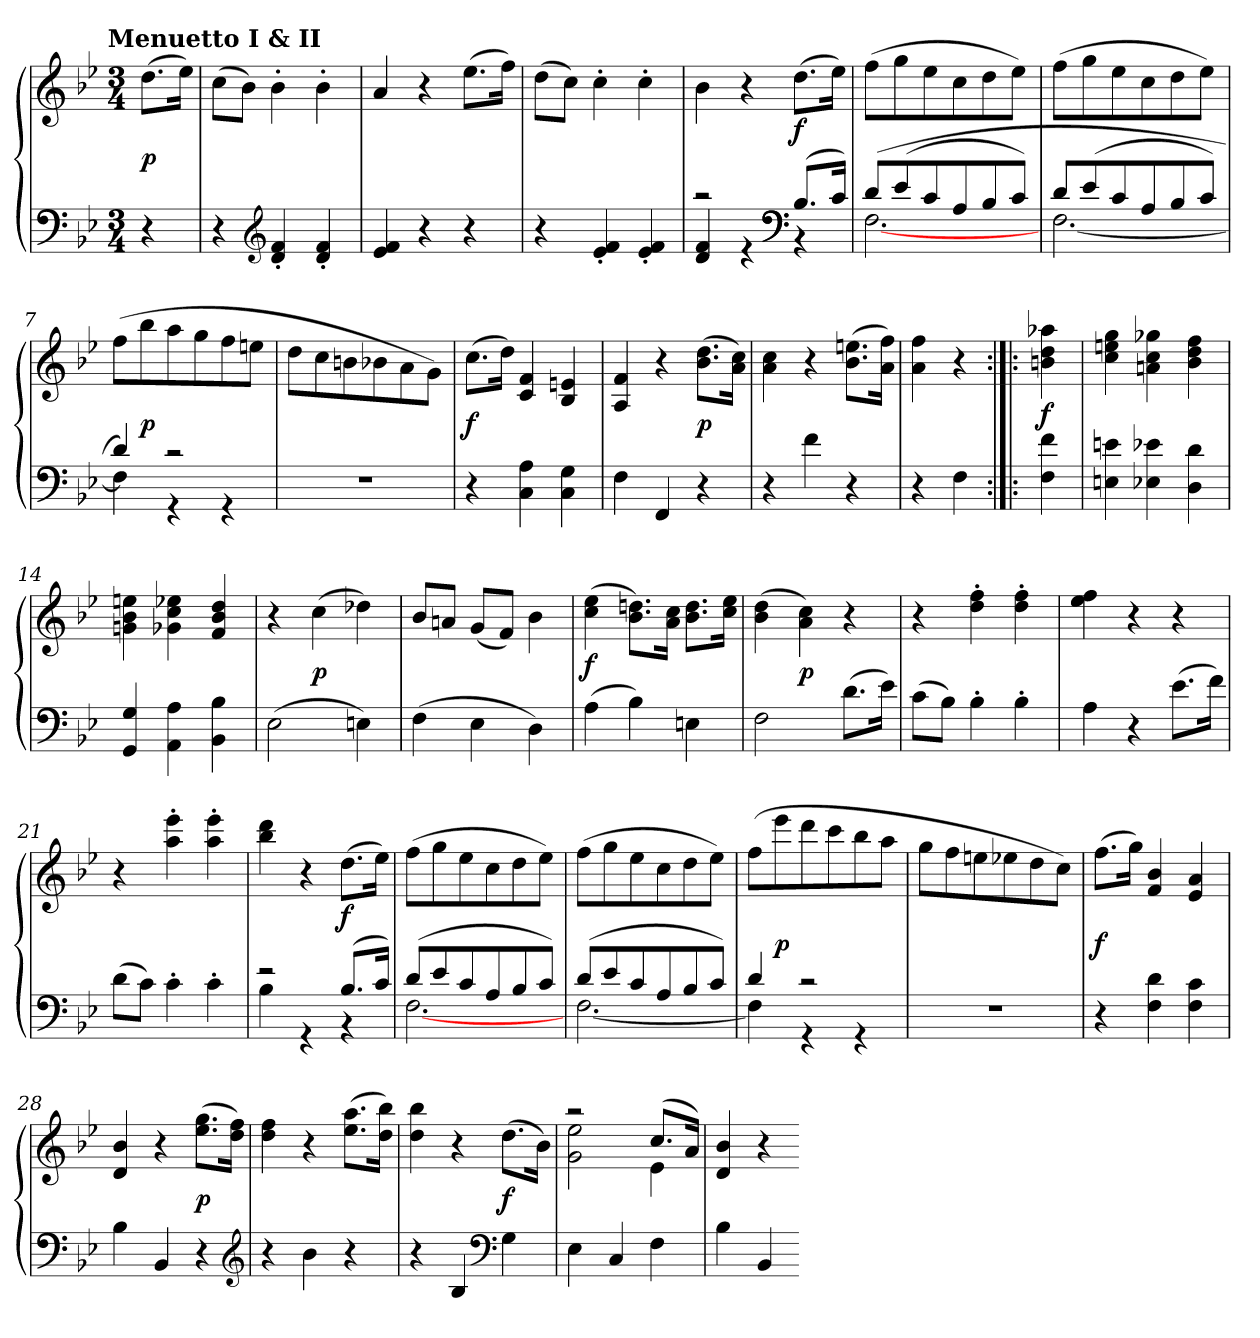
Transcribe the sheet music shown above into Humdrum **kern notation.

**kern	**kern	**dynam
*part1	*part1	*part1
*staff2	*staff1	*staff1/2
*clefF4	*clefG2	*
*k[b-e-]	*k[b-e-]	*
*B-:	*B-:	*
!!LO:TX:omd:t=Menuetto I & II
*M3/4	*M3/4	*
*MM120	*MM120	*
=	=	=
4r	(8.dd\L	p
.	16ee-\Jk)	.
=1	=1	=1
4r	(8cc\L	.
.	8b-\J)	.
*clefG2	*	*
4d'/ 4f'/	4b-'\	.
4d'/ 4f'/	4b-'\	.
=2	=2	=2
4e-/ 4f/	4a/	.
4r	4r	.
4r	(8.ee-\L	.
.	16ff\Jk)	.
=3	=3	=3
4r	(8dd\L	.
.	8cc\J)	.
4e-'/ 4f'/	4cc'\	.
4e-'/ 4f'/	4cc'\	.
=4	=4	=4
*^	*	*
2r	4d/ 4f/	4b-\	.
.	4r	4r	.
*clefF4	*	*	*
(8.B-/L	4r	(8.dd\L	f
16c/Jk)	.	16ee-\Jk)	.
=5	=5	=5	=5
(8d/L	[2.F\	(8ff\L	.
(8e-/	.	8gg\	.
8c/	.	8ee-\	.
8A/	.	8cc\	.
8B-/	.	8dd\	.
8c/J)	.	8ee-\J)	.
=6	=6	=6	=6
(8d/L	[2.F\)	(8ff\L	.
(8e-/	.	8gg\	.
8c/	.	8ee-\	.
8A/	.	8cc\	.
8B-/	.	8dd\	.
8c/J)	.	8ee-\J)	.
=7	=7	=7	=7
4d/	4F\])	(8ff\L	.
.	.	8bb-\	p
2r	4r	8aa\	.
.	.	8gg\	.
.	4r	8ff\	.
.	.	8een\J	.
*v	*v	*	*
=8	=8	=8
2.r	8dd\L	.
.	8cc\	.
.	8bn\	.
.	8b-X\	.
.	8a\	.
.	8g\J)	.
=9	=9	=9
4r	(8.cc\L	f
.	16dd\Jk)	.
4C\ 4A\	4c/ 4f/	.
4C\ 4G\	4B-/ 4en/	.
=10	=10	=10
4F\	4A/ 4f/	.
4FF/	4r	.
4r	(8.b-\ 8.dd\L	p
.	16a\ 16cc\Jk)	.
=11	=11	=11
4r	4a\ 4cc\	.
4f\	4r	.
4r	(8.b-\ 8.een\L	.
.	16a\ 16ff\Jk)	.
=12	=12	=12
4r	4a\ 4ff\	.
4F\	4r	.
=:|!|:	=:|!|:	=:|!|:
4F\ 4f\	4bn\ 4dd\ 4aa-X\	f
=13	=13	=13
4En\ 4en\	4cc\ 4een\ 4gg\	.
4E-X\ 4e-X\	4an\ 4cc\ 4gg-X\	.
4D\ 4d\	4b-\ 4dd\ 4ff\	.
=14	=14	=14
4GG/ 4G/	4gn\ 4b-\ 4een\	.
4AA\ 4A\	4g-X\ 4cc\ 4ee-X\	.
4BB-\ 4B-\	4f/ 4b-/ 4dd/	.
=15	=15	=15
(2E-\	4r	.
.	(4cc\	p
4En\)	4dd-X\)	.
=16	=16	=16
(4F\	8b-/L	.
.	8an/J	.
4E-\	(8g/L	.
.	8f/J)	.
4D\)	4b-\	.
=17	=17	=17
(4A\	(4cc\ 4ee-\	f
4B-\)	8.b-\ 8.ddn\L)	.
.	16a\ 16cc\Jk	.
4En\	8.b-\ 8.dd\L	.
.	16cc\ 16ee-\Jk	.
=18	=18	=18
2F\	(4b-\ 4dd\	.
.	4a\ 4cc\)	p
(8.d\L	4r	.
16e-\Jk)	.	.
=19	=19	=19
(8c\L	4r	.
8B-\J)	.	.
4B-'\	4dd'\ 4ff'\	.
4B-'\	4dd'\ 4ff'\	.
=20	=20	=20
4A\	4ee-\ 4ff\	.
4r	4r	.
(8.e-\L	4r	.
16f\Jk)	.	.
=21	=21	=21
(8d\L	4r	.
8c\J)	.	.
4c'\	4aa'\ 4eee-'\	.
4c'\	4aa'\ 4eee-'\	.
=22	=22	=22
*^	*	*
2r	4B-\	4bb-\ 4ddd\	.
.	4r	4r	.
(8.B-/L	4r	(8.dd\L	f
16c/Jk)	.	16ee-\Jk)	.
=23	=23	=23	=23
(8d/L	[2.F\	(8ff\L	.
8e-/	.	8gg\	.
8c/	.	8ee-\	.
8A/	.	8cc\	.
8B-/	.	8dd\	.
8c/J)	.	8ee-\J)	.
=24	=24	=24	=24
(8d/L	[2.F\	(8ff\L	.
8e-/	.	8gg\	.
8c/	.	8ee-\	.
8A/	.	8cc\	.
8B-/	.	8dd\	.
8c/J)	.	8ee-\J)	.
=25	=25	=25	=25
4d/	4F\]	(8ff\L	.
.	.	8eee-\	p
2r	4r	8ddd\	.
.	.	8ccc\	.
.	4r	8bb-\	.
.	.	8aa\J	.
*v	*v	*	*
=26	=26	=26
2.r	8gg\L	.
.	8ff\	.
.	8een\	.
.	8ee-X\	.
.	8dd\	.
.	8cc\J)	.
=27	=27	=27
4r	(8.ff\L	f
.	16gg\Jk)	.
4F\ 4d\	4f/ 4b-/	.
4F\ 4c\	4e-/ 4a/	.
=28	=28	=28
4B-\	4d/ 4b-/	.
4BB-/	4r	.
4r	(8.ee-\ 8.gg\L	p
.	16dd\ 16ff\Jk)	.
*clefG2	*	*
=29	=29	=29
4r	4dd\ 4ff\	.
4b-\	4r	.
4r	(8.ee-\ 8.aa\L	.
.	16dd\ 16bb-\Jk)	.
=30	=30	=30
4r	4dd\ 4bb-\	.
4B-/	4r	.
*clefF4	*	*
4G\	(8.dd\L	f
.	16b-\Jk)	.
=31	=31	=31
*	*^	*
4E-\	2r	2g\ 2ee-\	.
4C/	.	.	.
4F\	(8.cc/L	4e-\	.
.	16a/Jk)	.	.
*	*v	*v	*
=32	=32	=32
4B-\	4d/ 4b-/	.
4BB-/	4r	.
=-	=-	=-
*-	*-	*-
